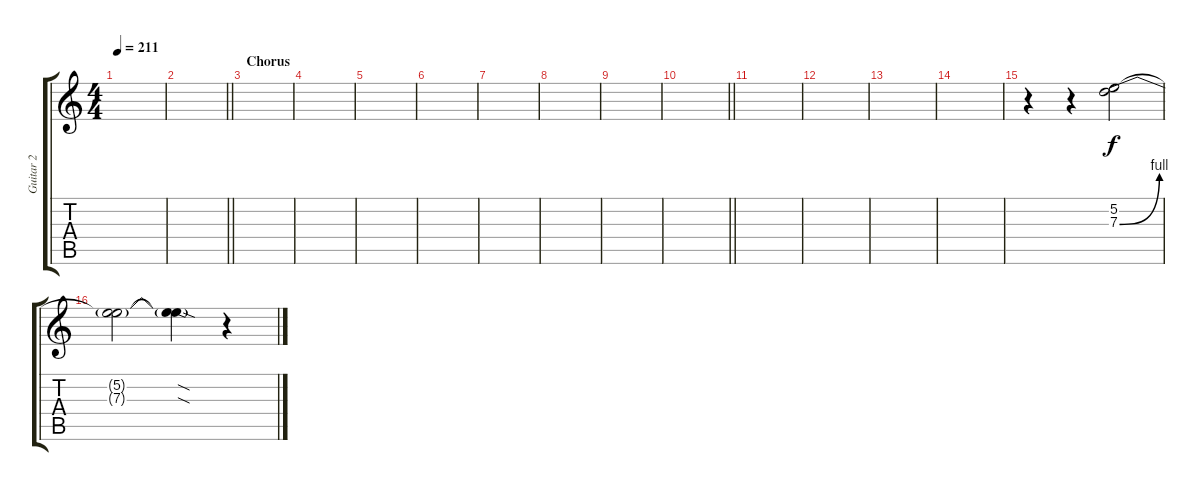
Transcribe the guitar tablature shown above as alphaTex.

\track ("Guitar 2" "Guitar 2") {instrument distortionguitar}
\staff {score tabs}
\tuning (E4 B3 G3 D3 A2 E2) {hide}
\ts (4 4)
\tempo 211
\clef g2
\ks c
|
\barLineRight lightlight
|
\section ("" "Chorus")
|
|
|
|
|
|
|
\barLineRight lightlight
|
|
|
|
|
r.4 r.4 (5.2 7.3{be (bend 0 0 60 4)}).2 |
(5.2{t} 7.3{t}).2 (5.2{sod t} 7.3{sod t}).4 r.4
